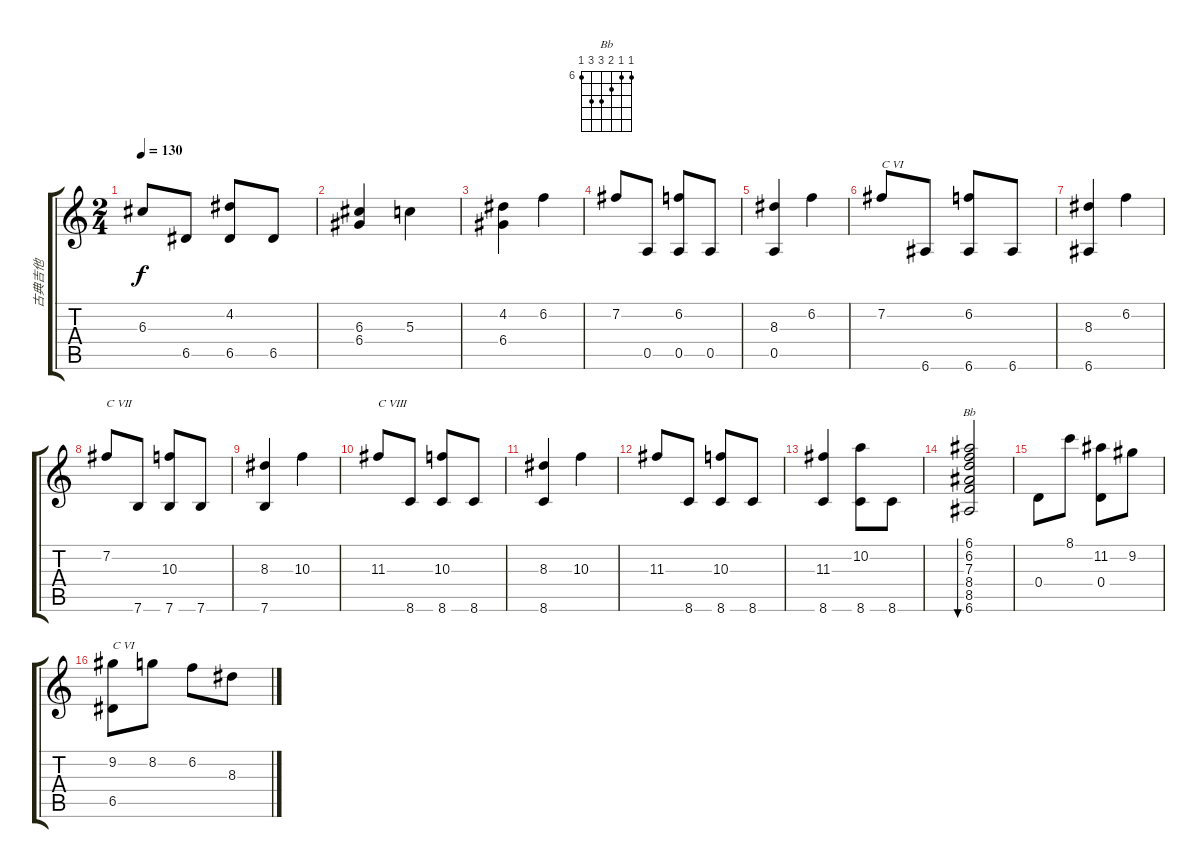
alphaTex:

\track ("古典吉他" "古典吉他") {instrument acousticguitarnylon}
\staff {score tabs}
\tuning (E4 B3 G3 D3 A2 E2) {hide}
\chord ("Bb" 6 6 7 8 8 6) {firstfret 6}
\ts (2 4)
\tempo 130
\clef g2
\ks c
6.3.8{dy f} 6.5.8 (4.2 6.5).8 6.5.8 |
(6.3 6.4).4 5.3.4 |
(4.2 6.4).4 6.2.4 |
7.2.8 0.5.8 (6.2 0.5).8 0.5.8 |
(8.3 0.5).4 6.2.4 |
7.2.8{txt "C VI"} 6.6.8 (6.2 6.6).8 6.6.8 |
(8.3 6.6).4 6.2.4 |
7.2.8{txt "C VII"} 7.6.8 (10.3 7.6).8 7.6.8 |
(8.3 7.6).4 10.3.4 |
11.3.8{txt "C VIII"} 8.6.8 (10.3 8.6).8 8.6.8 |
(8.3 8.6).4 10.3.4 |
11.3.8 8.6.8 (10.3 8.6).8 8.6.8 |
(11.3 8.6).4 (10.2 8.6).8 8.6.8 |
(6.1 6.2 7.3 8.4 8.5 6.6).2{bu 120 ch "Bb"} |
0.4.8 8.1.8 (11.2 0.4).8 9.2.8 |
(9.2 6.5).8{txt "C VI"} 8.2.8 6.2.8 8.3.8
